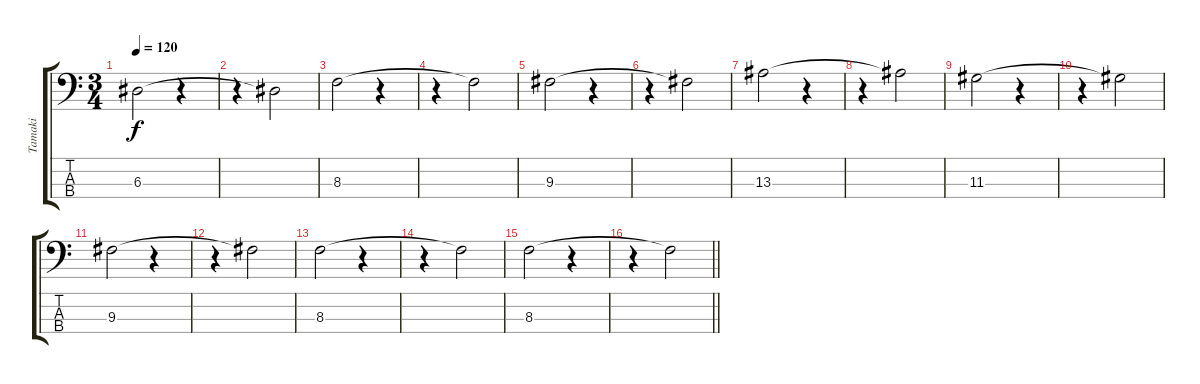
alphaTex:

\track ("Tamaki" "Tamaki") {instrument electricbasspick}
\staff {score tabs}
\tuning (G2 D2 A1 E1) {hide}
\ts (3 4)
\tempo 120
\clef f4
\ks c
6.3.2{dy f} r.4 |
r.4 6.3{t}.2 |
8.3.2 r.4 |
r.4 8.3{t}.2 |
9.3.2 r.4 |
r.4 9.3{t}.2 |
13.3.2 r.4 |
r.4 13.3{t}.2 |
11.3.2 r.4 |
r.4 11.3{t}.2 |
9.3.2 r.4 |
r.4 9.3{t}.2 |
8.3.2 r.4 |
r.4 8.3{t}.2 |
8.3.2 r.4 |
\barLineRight lightlight
r.4 8.3{t}.2
